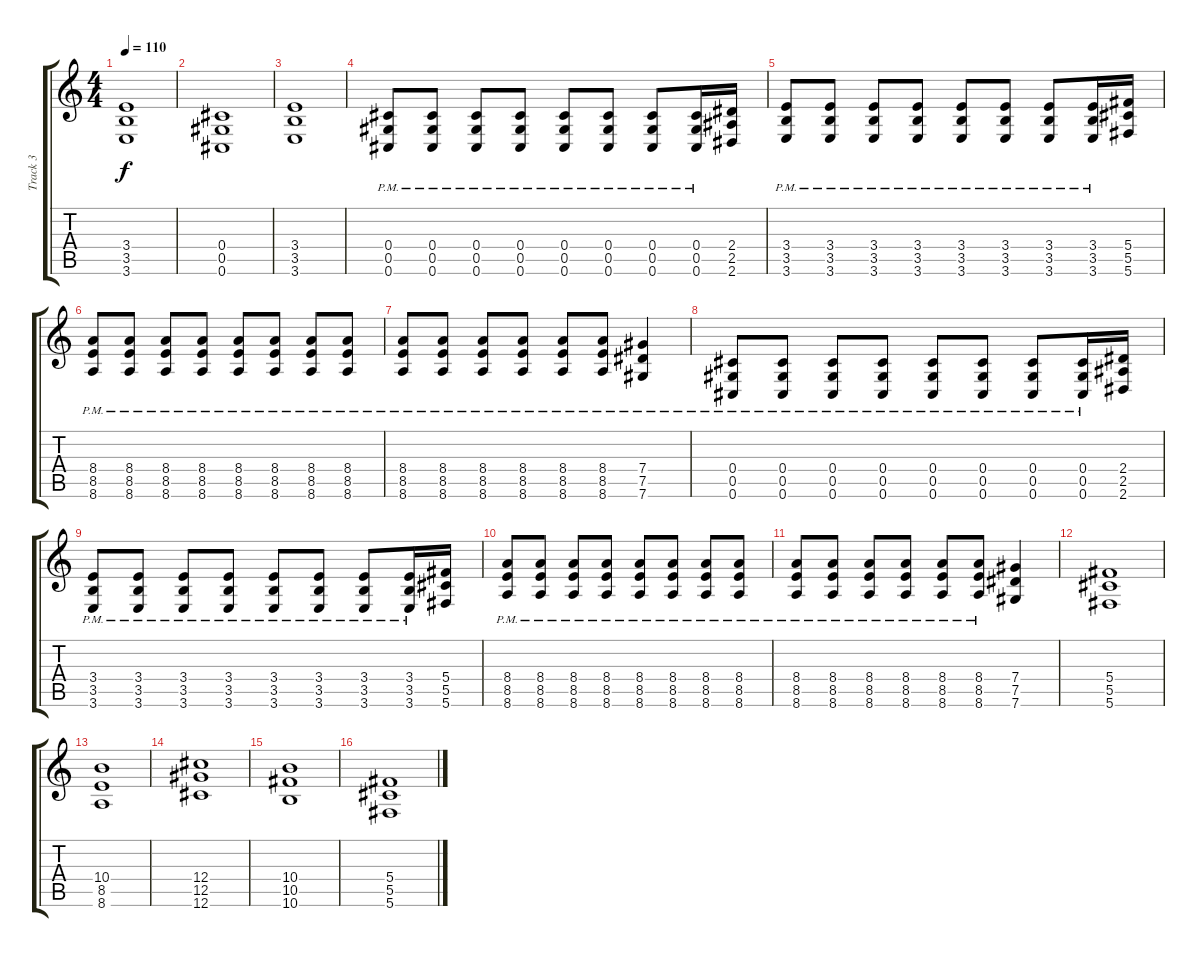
\track ("Track 3" "Track 3") {instrument distortionguitar}
\staff {score tabs}
\tuning (Eb4 Bb3 Gb3 Db3 Ab2 Db2) {hide}
\ts (4 4)
\tempo 110
\clef g2
\ks c
(3.4 3.5 3.6).1{dy f} |
(0.4 0.5 0.6).1 |
(3.4 3.5 3.6).1 |
(0.4{pm} 0.5{pm} 0.6{pm}).8 (0.4{pm} 0.5{pm} 0.6{pm}).8 (0.4{pm} 0.5{pm} 0.6{pm}).8 (0.4{pm} 0.5{pm} 0.6{pm}).8 (0.4{pm} 0.5{pm} 0.6{pm}).8 (0.4{pm} 0.5{pm} 0.6{pm}).8 (0.4{pm} 0.5{pm} 0.6{pm}).8 (0.4{pm} 0.5{pm} 0.6{pm}).16 (2.4 2.5 2.6).16 |
(3.4{pm} 3.5{pm} 3.6{pm}).8 (3.4{pm} 3.5{pm} 3.6{pm}).8 (3.4{pm} 3.5{pm} 3.6{pm}).8 (3.4{pm} 3.5{pm} 3.6{pm}).8 (3.4{pm} 3.5{pm} 3.6{pm}).8 (3.4{pm} 3.5{pm} 3.6{pm}).8 (3.4{pm} 3.5{pm} 3.6{pm}).8 (3.4{pm} 3.5{pm} 3.6{pm}).16 (5.4 5.5 5.6).16 |
(8.4{pm} 8.5{pm} 8.6{pm}).8 (8.4{pm} 8.5{pm} 8.6{pm}).8 (8.4{pm} 8.5{pm} 8.6{pm}).8 (8.4{pm} 8.5{pm} 8.6{pm}).8 (8.4{pm} 8.5{pm} 8.6{pm}).8 (8.4{pm} 8.5{pm} 8.6{pm}).8 (8.4{pm} 8.5{pm} 8.6{pm}).8 (8.4{pm} 8.5{pm} 8.6{pm}).8 |
(8.4{pm} 8.5{pm} 8.6{pm}).8 (8.4{pm} 8.5{pm} 8.6{pm}).8 (8.4{pm} 8.5{pm} 8.6{pm}).8 (8.4{pm} 8.5{pm} 8.6{pm}).8 (8.4{pm} 8.5{pm} 8.6{pm}).8 (8.4{pm} 8.5{pm} 8.6{pm}).8 (7.4{pm} 7.5{pm} 7.6).4 |
(0.4{pm} 0.5{pm} 0.6{pm}).8 (0.4{pm} 0.5{pm} 0.6{pm}).8 (0.4{pm} 0.5{pm} 0.6{pm}).8 (0.4{pm} 0.5{pm} 0.6{pm}).8 (0.4{pm} 0.5{pm} 0.6{pm}).8 (0.4{pm} 0.5{pm} 0.6{pm}).8 (0.4{pm} 0.5{pm} 0.6{pm}).8 (0.4{pm} 0.5{pm} 0.6{pm}).16 (2.4 2.5 2.6).16 |
(3.4{pm} 3.5{pm} 3.6{pm}).8 (3.4{pm} 3.5{pm} 3.6{pm}).8 (3.4{pm} 3.5{pm} 3.6{pm}).8 (3.4{pm} 3.5{pm} 3.6{pm}).8 (3.4{pm} 3.5{pm} 3.6{pm}).8 (3.4{pm} 3.5{pm} 3.6{pm}).8 (3.4{pm} 3.5{pm} 3.6{pm}).8 (3.4{pm} 3.5{pm} 3.6{pm}).16 (5.4 5.5 5.6).16 |
(8.4{pm} 8.5{pm} 8.6{pm}).8 (8.4{pm} 8.5{pm} 8.6{pm}).8 (8.4{pm} 8.5{pm} 8.6{pm}).8 (8.4{pm} 8.5{pm} 8.6{pm}).8 (8.4{pm} 8.5{pm} 8.6{pm}).8 (8.4{pm} 8.5{pm} 8.6{pm}).8 (8.4{pm} 8.5{pm} 8.6{pm}).8 (8.4{pm} 8.5{pm} 8.6{pm}).8 |
(8.4{pm} 8.5{pm} 8.6{pm}).8 (8.4{pm} 8.5{pm} 8.6{pm}).8 (8.4{pm} 8.5{pm} 8.6{pm}).8 (8.4{pm} 8.5{pm} 8.6{pm}).8 (8.4{pm} 8.5{pm} 8.6{pm}).8 (8.4 8.5 8.6{pm}).8 (7.4 7.5 7.6).4 |
(5.4 5.5 5.6).1 |
(10.4 8.5 8.6).1 |
(12.4 12.5 12.6).1 |
(10.4 10.5 10.6).1 |
(5.4 5.5 5.6).1
